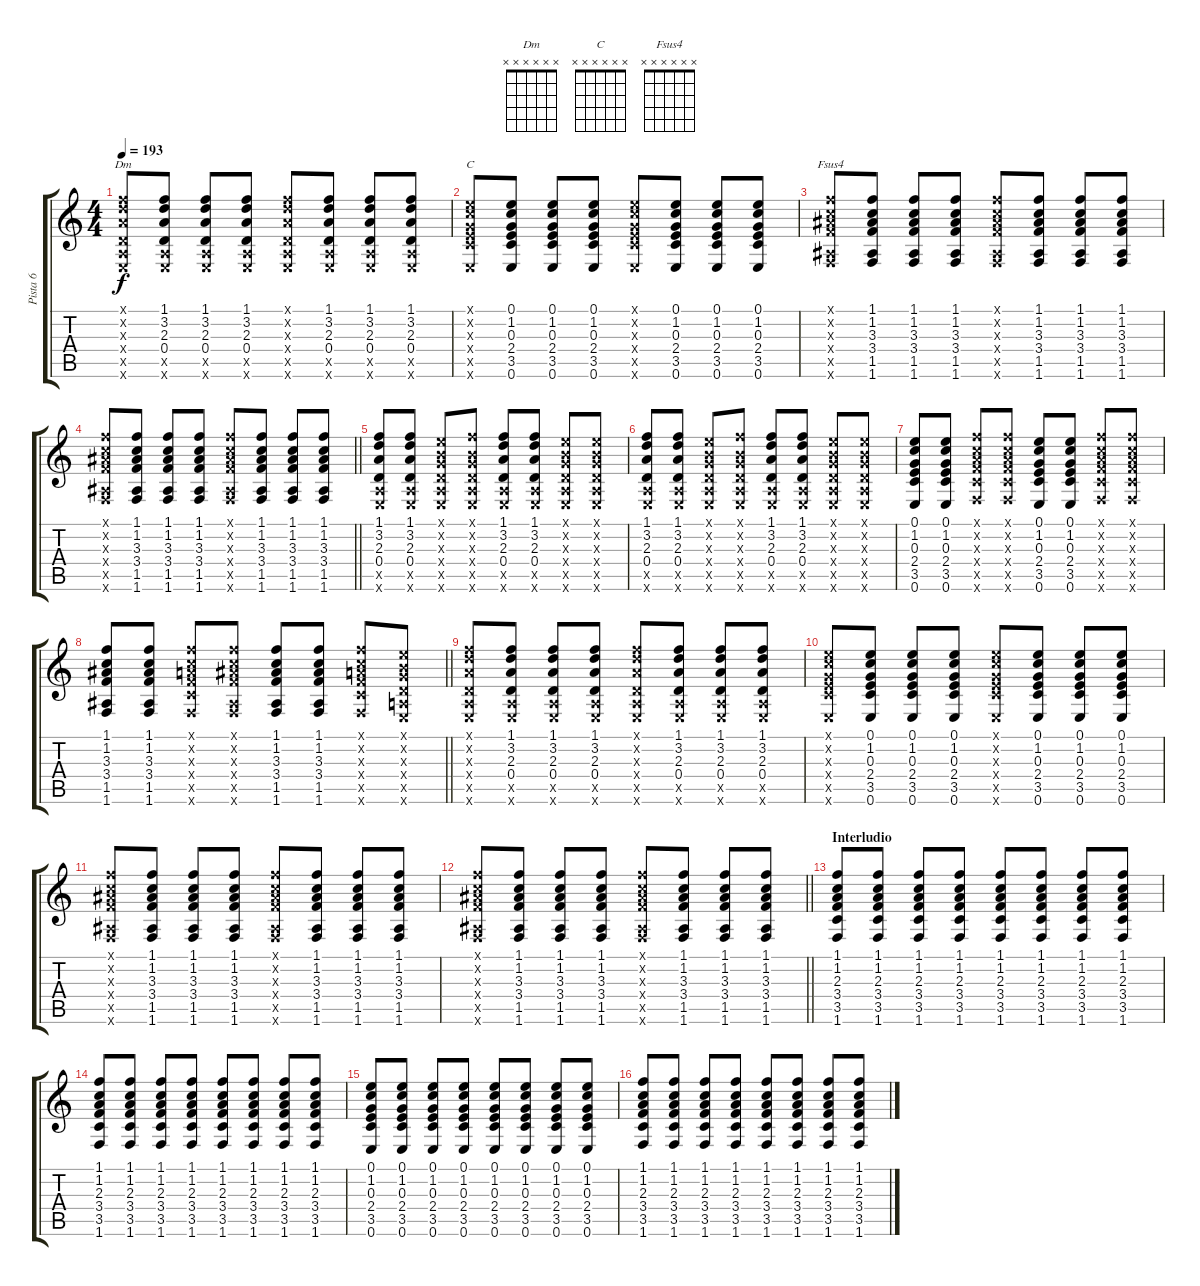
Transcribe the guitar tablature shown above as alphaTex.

\track ("Pista 6" "Pista 6") {instrument acousticguitarnylon}
\staff {score tabs}
\tuning (E4 B3 G3 D3 A2 E2) {hide}
\chord ("Dm" x x x x x x)
\chord ("C" x x x x x x)
\chord ("Fsus4" x x x x x x)
\ts (4 4)
\tempo 193
\clef g2
\ks c
(1.1{x} 3.2{x} 2.3{x} 0.4{x} 0.5{x} 0.6{x}).8{ch "Dm" dy f} (1.1 3.2 2.3 0.4 0.5{x} 0.6{x}).8 (1.1 3.2 2.3 0.4 0.5{x} 0.6{x}).8 (1.1 3.2 2.3 0.4 0.5{x} 0.6{x}).8 (1.1{x} 3.2{x} 2.3{x} 0.4{x} 0.5{x} 0.6{x}).8 (1.1 3.2 2.3 0.4 0.5{x} 0.6{x}).8 (1.1 3.2 2.3 0.4 0.5{x} 0.6{x}).8 (1.1 3.2 2.3 0.4 0.5{x} 0.6{x}).8 |
(0.1{x} 1.2{x} 0.3{x} 2.4{x} 3.5{x} 0.6{x}).8{ch "C"} (0.1 1.2 0.3 2.4 3.5 0.6).8 (0.1 1.2 0.3 2.4 3.5 0.6).8 (0.1 1.2 0.3 2.4 3.5 0.6).8 (0.1{x} 1.2{x} 0.3{x} 2.4{x} 3.5{x} 0.6{x}).8 (0.1 1.2 0.3 2.4 3.5 0.6).8 (0.1 1.2 0.3 2.4 3.5 0.6).8 (0.1 1.2 0.3 2.4 3.5 0.6).8 |
(1.1{x} 1.2{x} 3.3{x} 3.4{x} 1.5{x} 1.6{x}).8{ch "Fsus4"} (1.1 1.2 3.3 3.4 1.5 1.6).8 (1.1 1.2 3.3 3.4 1.5 1.6).8 (1.1 1.2 3.3 3.4 1.5 1.6).8 (1.1{x} 1.2{x} 3.3{x} 3.4{x} 1.5{x} 1.6{x}).8 (1.1 1.2 3.3 3.4 1.5 1.6).8 (1.1 1.2 3.3 3.4 1.5 1.6).8 (1.1 1.2 3.3 3.4 1.5 1.6).8 |
\barLineRight lightlight
(1.1{x} 1.2{x} 3.3{x} 3.4{x} 1.5{x} 1.6{x}).8 (1.1 1.2 3.3 3.4 1.5 1.6).8 (1.1 1.2 3.3 3.4 1.5 1.6).8 (1.1 1.2 3.3 3.4 1.5 1.6).8 (1.1{x} 1.2{x} 3.3{x} 3.4{x} 1.5{x} 1.6{x}).8 (1.1 1.2 3.3 3.4 1.5 1.6).8 (1.1 1.2 3.3 3.4 1.5 1.6).8 (1.1 1.2 3.3 3.4 1.5 1.6).8 |
(1.1 3.2 2.3 0.4 0.5{x} 0.6{x}).8 (1.1 3.2 2.3 0.4 0.5{x} 0.6{x}).8 (0.1{x} 0.2{x} 0.3{x} 0.4{x} 0.5{x} 0.6{x}).8 (1.1{x} 0.2{x} 0.3{x} 0.4{x} 0.5{x} 0.6{x}).8 (1.1 3.2 2.3 0.4 0.5{x} 0.6{x}).8 (1.1 3.2 2.3 0.4 0.5{x} 0.6{x}).8 (0.1{x} 0.2{x} 0.3{x} 0.4{x} 0.5{x} 0.6{x}).8 (0.1{x} 0.2{x} 0.3{x} 0.4{x} 0.5{x} 0.6{x}).8 |
(1.1 3.2 2.3 0.4 0.5{x} 0.6{x}).8 (1.1 3.2 2.3 0.4 0.5{x} 0.6{x}).8 (0.1{x} 0.2{x} 0.3{x} 0.4{x} 0.5{x} 0.6{x}).8 (1.1{x} 0.2{x} 0.3{x} 0.4{x} 0.5{x} 0.6{x}).8 (1.1 3.2 2.3 0.4 0.5{x} 0.6{x}).8 (1.1 3.2 2.3 0.4 0.5{x} 0.6{x}).8 (0.1{x} 0.2{x} 0.3{x} 0.4{x} 0.5{x} 0.6{x}).8 (0.1{x} 0.2{x} 0.3{x} 0.4{x} 0.5{x} 0.6{x}).8 |
(0.1 1.2 0.3 2.4 3.5 0.6).8 (0.1 1.2 0.3 2.4 3.5 0.6).8 (1.1{x} 1.2{x} 2.3{x} 3.4{x} 3.5{x} 1.6{x}).8 (1.1{x} 1.2{x} 2.3{x} 3.4{x} 3.5{x} 1.6{x}).8 (0.1 1.2 0.3 2.4 3.5 0.6).8 (0.1 1.2 0.3 2.4 3.5 0.6).8 (1.1{x} 1.2{x} 2.3{x} 3.4{x} 3.5{x} 1.6{x}).8 (1.1{x} 1.2{x} 2.3{x} 3.4{x} 3.5{x} 1.6{x}).8 |
\barLineRight lightlight
(1.1 1.2 3.3 3.4 1.5 1.6).8 (1.1 1.2 3.3 3.4 1.5 1.6).8 (1.1{x} 1.2{x} 2.3{x} 3.4{x} 3.5{x} 1.6{x}).8 (1.1{x} 1.2{x} 3.3{x} 3.4{x} 1.5{x} 1.6{x}).8 (1.1 1.2 3.3 3.4 1.5 1.6).8 (1.1 1.2 3.3 3.4 1.5 1.6).8 (1.1{x} 1.2{x} 2.3{x} 3.4{x} 3.5{x} 1.6{x}).8 (0.1{x} 0.2{x} 0.3{x} 0.4{x} 0.5{x} 0.6{x}).8 |
(1.1{x} 3.2{x} 2.3{x} 0.4{x} 0.5{x} 0.6{x}).8 (1.1 3.2 2.3 0.4 0.5{x} 0.6{x}).8 (1.1 3.2 2.3 0.4 0.5{x} 0.6{x}).8 (1.1 3.2 2.3 0.4 0.5{x} 0.6{x}).8 (1.1{x} 3.2{x} 2.3{x} 0.4{x} 0.5{x} 0.6{x}).8 (1.1 3.2 2.3 0.4 0.5{x} 0.6{x}).8 (1.1 3.2 2.3 0.4 0.5{x} 0.6{x}).8 (1.1 3.2 2.3 0.4 0.5{x} 0.6{x}).8 |
(0.1{x} 1.2{x} 0.3{x} 2.4{x} 3.5{x} 0.6{x}).8 (0.1 1.2 0.3 2.4 3.5 0.6).8 (0.1 1.2 0.3 2.4 3.5 0.6).8 (0.1 1.2 0.3 2.4 3.5 0.6).8 (0.1{x} 1.2{x} 0.3{x} 2.4{x} 3.5{x} 0.6{x}).8 (0.1 1.2 0.3 2.4 3.5 0.6).8 (0.1 1.2 0.3 2.4 3.5 0.6).8 (0.1 1.2 0.3 2.4 3.5 0.6).8 |
(1.1{x} 1.2{x} 3.3{x} 3.4{x} 1.5{x} 1.6{x}).8 (1.1 1.2 3.3 3.4 1.5 1.6).8 (1.1 1.2 3.3 3.4 1.5 1.6).8 (1.1 1.2 3.3 3.4 1.5 1.6).8 (1.1{x} 1.2{x} 3.3{x} 3.4{x} 1.5{x} 1.6{x}).8 (1.1 1.2 3.3 3.4 1.5 1.6).8 (1.1 1.2 3.3 3.4 1.5 1.6).8 (1.1 1.2 3.3 3.4 1.5 1.6).8 |
\barLineRight lightlight
(1.1{x} 1.2{x} 3.3{x} 3.4{x} 1.5{x} 1.6{x}).8 (1.1 1.2 3.3 3.4 1.5 1.6).8 (1.1 1.2 3.3 3.4 1.5 1.6).8 (1.1 1.2 3.3 3.4 1.5 1.6).8 (1.1{x} 1.2{x} 3.3{x} 3.4{x} 1.5{x} 1.6{x}).8 (1.1 1.2 3.3 3.4 1.5 1.6).8 (1.1 1.2 3.3 3.4 1.5 1.6).8 (1.1 1.2 3.3 3.4 1.5 1.6).8 |
\section ("" "Interludio")
(1.1 1.2 2.3 3.4 3.5 1.6).8 (1.1 1.2 2.3 3.4 3.5 1.6).8 (1.1 1.2 2.3 3.4 3.5 1.6).8 (1.1 1.2 2.3 3.4 3.5 1.6).8 (1.1 1.2 2.3 3.4 3.5 1.6).8 (1.1 1.2 2.3 3.4 3.5 1.6).8 (1.1 1.2 2.3 3.4 3.5 1.6).8 (1.1 1.2 2.3 3.4 3.5 1.6).8 |
(1.1 1.2 2.3 3.4 3.5 1.6).8 (1.1 1.2 2.3 3.4 3.5 1.6).8 (1.1 1.2 2.3 3.4 3.5 1.6).8 (1.1 1.2 2.3 3.4 3.5 1.6).8 (1.1 1.2 2.3 3.4 3.5 1.6).8 (1.1 1.2 2.3 3.4 3.5 1.6).8 (1.1 1.2 2.3 3.4 3.5 1.6).8 (1.1 1.2 2.3 3.4 3.5 1.6).8 |
(0.1 1.2 0.3 2.4 3.5 0.6).8 (0.1 1.2 0.3 2.4 3.5 0.6).8 (0.1 1.2 0.3 2.4 3.5 0.6).8 (0.1 1.2 0.3 2.4 3.5 0.6).8 (0.1 1.2 0.3 2.4 3.5 0.6).8 (0.1 1.2 0.3 2.4 3.5 0.6).8 (0.1 1.2 0.3 2.4 3.5 0.6).8 (0.1 1.2 0.3 2.4 3.5 0.6).8 |
(1.1 1.2 2.3 3.4 3.5 1.6).8 (1.1 1.2 2.3 3.4 3.5 1.6).8 (1.1 1.2 2.3 3.4 3.5 1.6).8 (1.1 1.2 2.3 3.4 3.5 1.6).8 (1.1 1.2 2.3 3.4 3.5 1.6).8 (1.1 1.2 2.3 3.4 3.5 1.6).8 (1.1 1.2 2.3 3.4 3.5 1.6).8 (1.1 1.2 2.3 3.4 3.5 1.6).8
